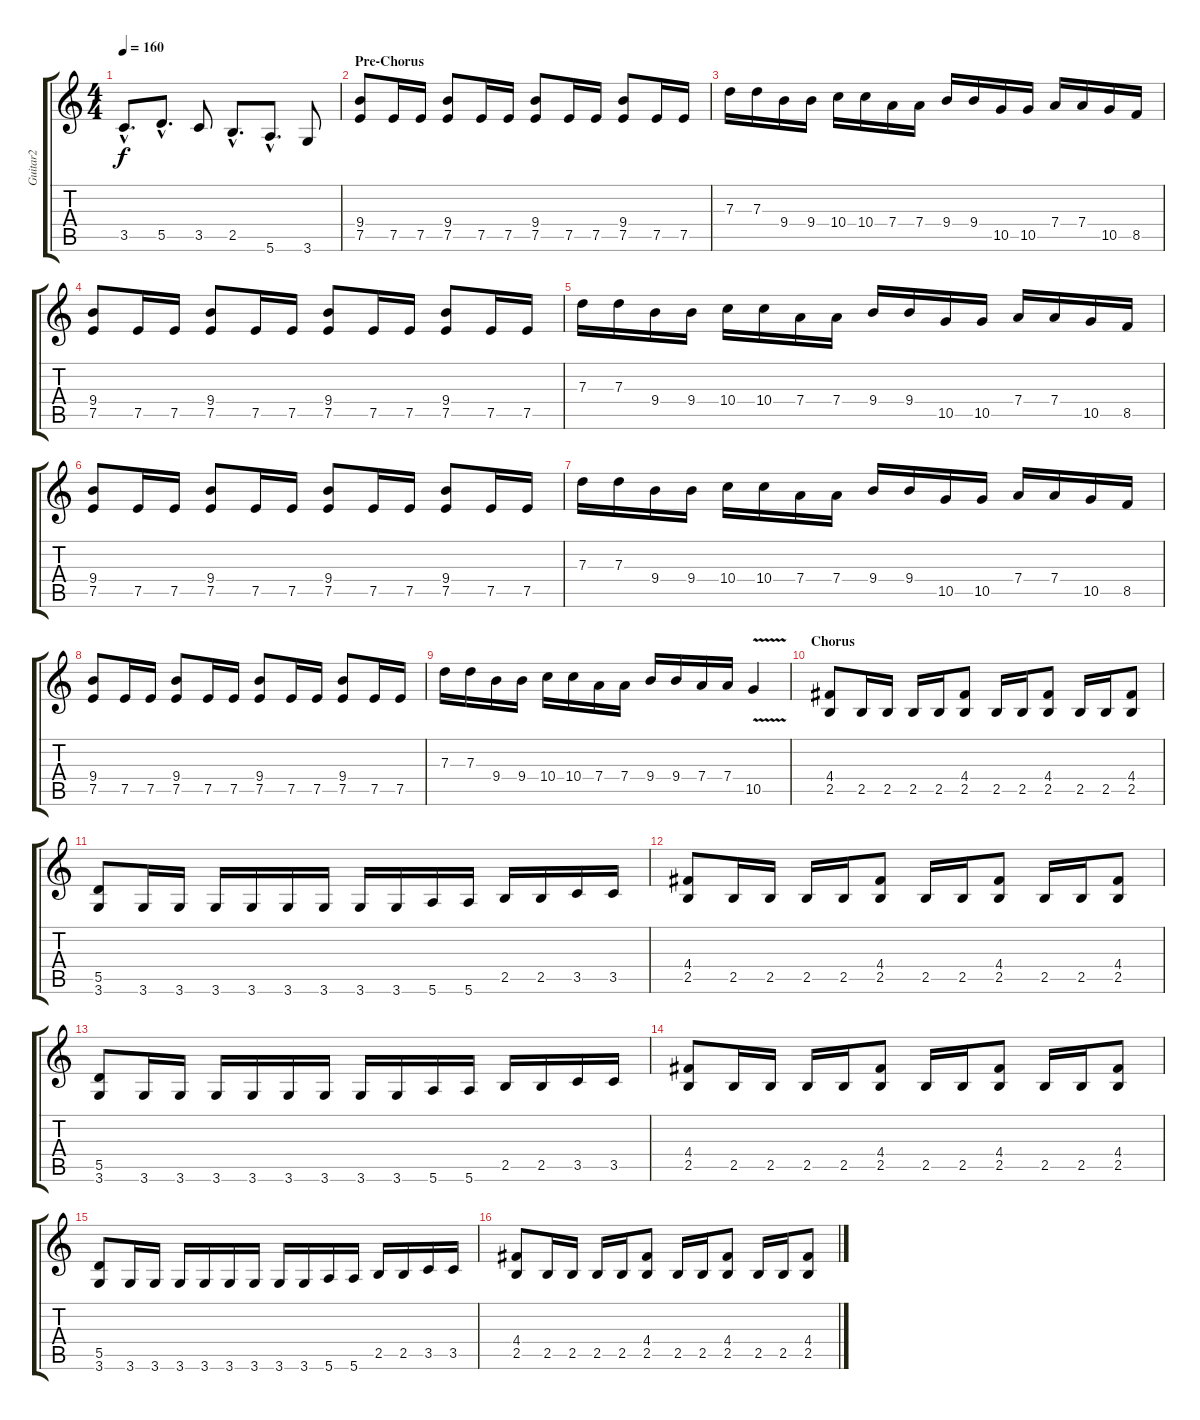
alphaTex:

\track ("Guitar2" "Guitar2") {instrument distortionguitar}
\staff {score tabs}
\tuning (E4 B3 G3 D3 A2 E2) {hide}
\ts (4 4)
\tempo 160
\clef g2
\ks c
3.5{hac}.8{d dy f} 5.5{hac}.8{d} 3.5.8 2.5{hac}.8{d} 5.6{hac}.8{d} 3.6.8 |
\section ("" "Pre-Chorus")
(9.4 7.5).8 7.5.16 7.5.16 (9.4 7.5).8 7.5.16 7.5.16 (9.4 7.5).8 7.5.16 7.5.16 (9.4 7.5).8 7.5.16 7.5.16 |
7.3.16 7.3.16 9.4.16 9.4.16 10.4.16 10.4.16 7.4.16 7.4.16 9.4.16 9.4.16 10.5.16 10.5.16 7.4.16 7.4.16 10.5.16 8.5.16 |
(9.4 7.5).8 7.5.16 7.5.16 (9.4 7.5).8 7.5.16 7.5.16 (9.4 7.5).8 7.5.16 7.5.16 (9.4 7.5).8 7.5.16 7.5.16 |
7.3.16 7.3.16 9.4.16 9.4.16 10.4.16 10.4.16 7.4.16 7.4.16 9.4.16 9.4.16 10.5.16 10.5.16 7.4.16 7.4.16 10.5.16 8.5.16 |
(9.4 7.5).8 7.5.16 7.5.16 (9.4 7.5).8 7.5.16 7.5.16 (9.4 7.5).8 7.5.16 7.5.16 (9.4 7.5).8 7.5.16 7.5.16 |
7.3.16 7.3.16 9.4.16 9.4.16 10.4.16 10.4.16 7.4.16 7.4.16 9.4.16 9.4.16 10.5.16 10.5.16 7.4.16 7.4.16 10.5.16 8.5.16 |
(9.4 7.5).8 7.5.16 7.5.16 (9.4 7.5).8 7.5.16 7.5.16 (9.4 7.5).8 7.5.16 7.5.16 (9.4 7.5).8 7.5.16 7.5.16 |
7.3.16 7.3.16 9.4.16 9.4.16 10.4.16 10.4.16 7.4.16 7.4.16 9.4.16 9.4.16 7.4.16 7.4.16 10.5{v}.4 |
\section ("" "Chorus")
(4.4 2.5).8 2.5.16 2.5.16 2.5.16 2.5.16 (4.4 2.5).8 2.5.16 2.5.16 (4.4 2.5).8 2.5.16 2.5.16 (4.4 2.5).8 |
(5.5 3.6).8 3.6.16 3.6.16 3.6.16 3.6.16 3.6.16 3.6.16 3.6.16 3.6.16 5.6.16 5.6.16 2.5.16 2.5.16 3.5.16 3.5.16 |
(4.4 2.5).8 2.5.16 2.5.16 2.5.16 2.5.16 (4.4 2.5).8 2.5.16 2.5.16 (4.4 2.5).8 2.5.16 2.5.16 (4.4 2.5).8 |
(5.5 3.6).8 3.6.16 3.6.16 3.6.16 3.6.16 3.6.16 3.6.16 3.6.16 3.6.16 5.6.16 5.6.16 2.5.16 2.5.16 3.5.16 3.5.16 |
(4.4 2.5).8 2.5.16 2.5.16 2.5.16 2.5.16 (4.4 2.5).8 2.5.16 2.5.16 (4.4 2.5).8 2.5.16 2.5.16 (4.4 2.5).8 |
(5.5 3.6).8 3.6.16 3.6.16 3.6.16 3.6.16 3.6.16 3.6.16 3.6.16 3.6.16 5.6.16 5.6.16 2.5.16 2.5.16 3.5.16 3.5.16 |
(4.4 2.5).8 2.5.16 2.5.16 2.5.16 2.5.16 (4.4 2.5).8 2.5.16 2.5.16 (4.4 2.5).8 2.5.16 2.5.16 (4.4 2.5).8
